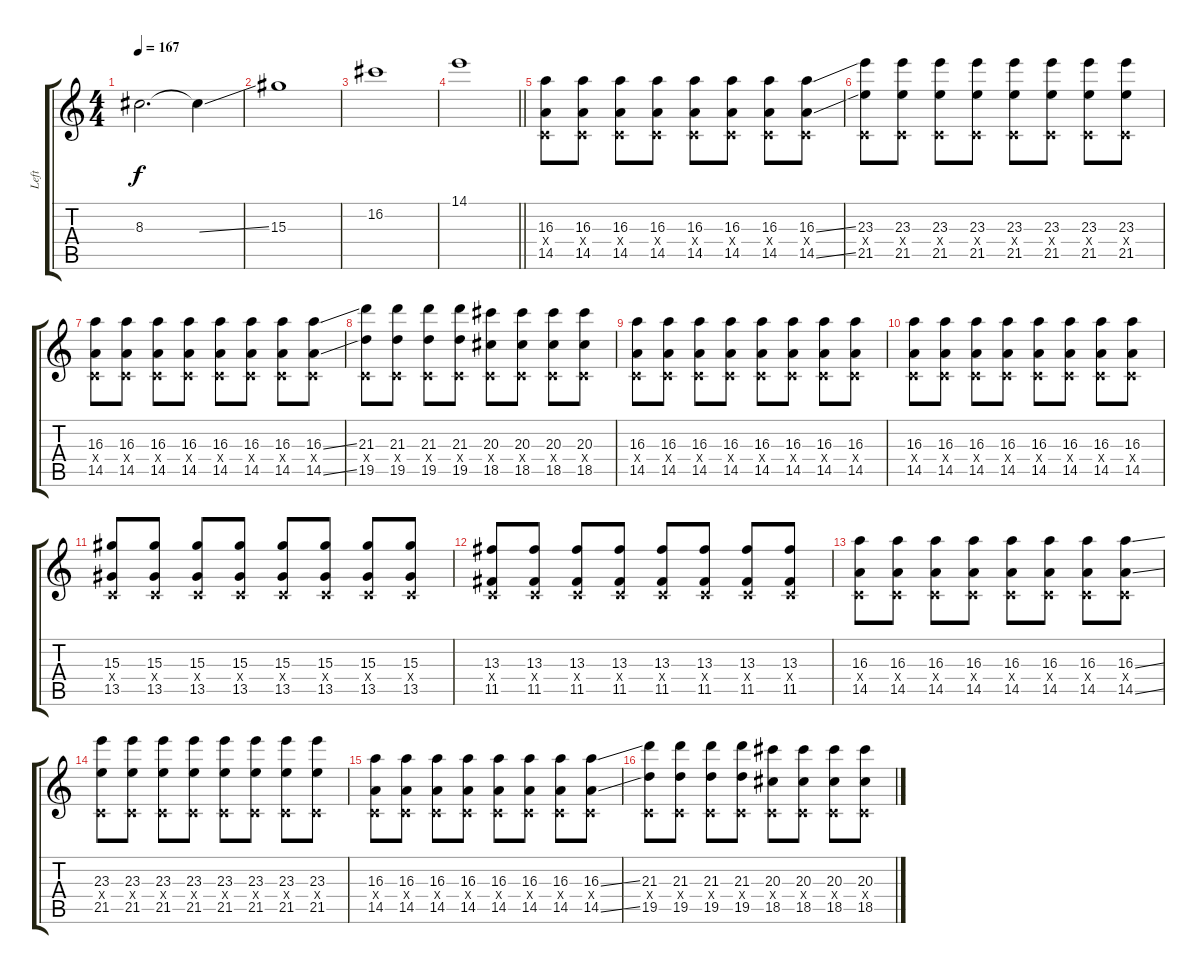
\track ("Left" "Left") {instrument distortionguitar}
\staff {score tabs}
\tuning (D4 A3 F3 C3 G2 C2) {hide}
\ts (4 4)
\tempo 167
\clef g2
\ks c
8.3.2{d dy f} 8.3{ss t}.4 |
15.3.1 |
16.2.1 |
\barLineRight lightlight
14.1.1 |
(16.3 0.4{x} 14.5).8 (16.3 0.4{x} 14.5).8 (16.3 0.4{x} 14.5).8 (16.3 0.4{x} 14.5).8 (16.3 0.4{x} 14.5).8 (16.3 0.4{x} 14.5).8 (16.3 0.4{x} 14.5).8 (16.3{ss} 0.4{x} 14.5{ss}).8 |
(23.3 0.4{x} 21.5).8 (23.3 0.4{x} 21.5).8 (23.3 0.4{x} 21.5).8 (23.3 0.4{x} 21.5).8 (23.3 0.4{x} 21.5).8 (23.3 0.4{x} 21.5).8 (23.3 0.4{x} 21.5).8 (23.3 0.4{x} 21.5).8 |
(16.3 0.4{x} 14.5).8 (16.3 0.4{x} 14.5).8 (16.3 0.4{x} 14.5).8 (16.3 0.4{x} 14.5).8 (16.3 0.4{x} 14.5).8 (16.3 0.4{x} 14.5).8 (16.3 0.4{x} 14.5).8 (16.3{ss} 0.4{x} 14.5{ss}).8 |
(21.3 0.4{x} 19.5).8 (21.3 0.4{x} 19.5).8 (21.3 0.4{x} 19.5).8 (21.3 0.4{x} 19.5).8 (20.3 0.4{x} 18.5).8 (20.3 0.4{x} 18.5).8 (20.3 0.4{x} 18.5).8 (20.3 0.4{x} 18.5).8 |
(16.3 0.4{x} 14.5).8 (16.3 0.4{x} 14.5).8 (16.3 0.4{x} 14.5).8 (16.3 0.4{x} 14.5).8 (16.3 0.4{x} 14.5).8 (16.3 0.4{x} 14.5).8 (16.3 0.4{x} 14.5).8 (16.3 0.4{x} 14.5).8 |
(16.3 0.4{x} 14.5).8 (16.3 0.4{x} 14.5).8 (16.3 0.4{x} 14.5).8 (16.3 0.4{x} 14.5).8 (16.3 0.4{x} 14.5).8 (16.3 0.4{x} 14.5).8 (16.3 0.4{x} 14.5).8 (16.3 0.4{x} 14.5).8 |
(15.3 0.4{x} 13.5).8 (15.3 0.4{x} 13.5).8 (15.3 0.4{x} 13.5).8 (15.3 0.4{x} 13.5).8 (15.3 0.4{x} 13.5).8 (15.3 0.4{x} 13.5).8 (15.3 0.4{x} 13.5).8 (15.3 0.4{x} 13.5).8 |
(13.3 0.4{x} 11.5).8 (13.3 0.4{x} 11.5).8 (13.3 0.4{x} 11.5).8 (13.3 0.4{x} 11.5).8 (13.3 0.4{x} 11.5).8 (13.3 0.4{x} 11.5).8 (13.3 0.4{x} 11.5).8 (13.3 0.4{x} 11.5).8 |
(16.3 0.4{x} 14.5).8 (16.3 0.4{x} 14.5).8 (16.3 0.4{x} 14.5).8 (16.3 0.4{x} 14.5).8 (16.3 0.4{x} 14.5).8 (16.3 0.4{x} 14.5).8 (16.3 0.4{x} 14.5).8 (16.3{ss} 0.4{x} 14.5{ss}).8 |
(23.3 0.4{x} 21.5).8 (23.3 0.4{x} 21.5).8 (23.3 0.4{x} 21.5).8 (23.3 0.4{x} 21.5).8 (23.3 0.4{x} 21.5).8 (23.3 0.4{x} 21.5).8 (23.3 0.4{x} 21.5).8 (23.3 0.4{x} 21.5).8 |
(16.3 0.4{x} 14.5).8 (16.3 0.4{x} 14.5).8 (16.3 0.4{x} 14.5).8 (16.3 0.4{x} 14.5).8 (16.3 0.4{x} 14.5).8 (16.3 0.4{x} 14.5).8 (16.3 0.4{x} 14.5).8 (16.3{ss} 0.4{x} 14.5{ss}).8 |
(21.3 0.4{x} 19.5).8 (21.3 0.4{x} 19.5).8 (21.3 0.4{x} 19.5).8 (21.3 0.4{x} 19.5).8 (20.3 0.4{x} 18.5).8 (20.3 0.4{x} 18.5).8 (20.3 0.4{x} 18.5).8 (20.3 0.4{x} 18.5).8
